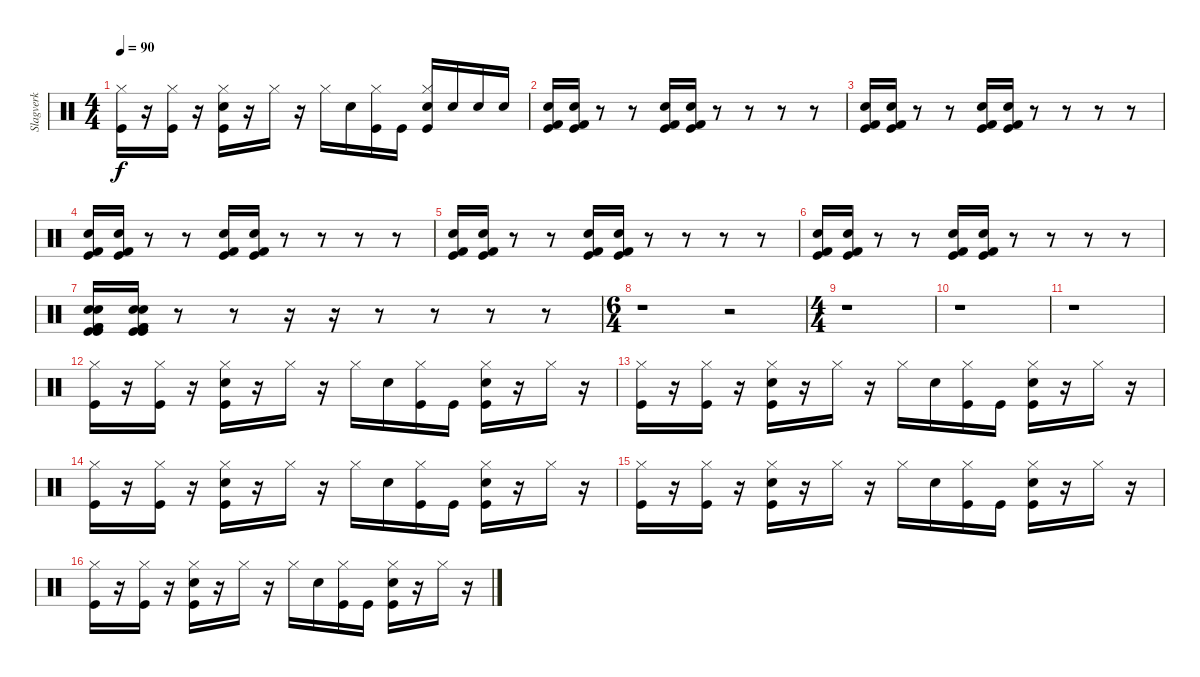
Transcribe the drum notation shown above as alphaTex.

\track ("Slagverk" "Slagverk") {instrument percussion}
\staff {score}
\articulation defaults
\ts (4 4)
\tempo 90
\clef neutral
\ks c
("Kick (hit)" "Hi-Hat (closed)").16{dy f} r.16 ("Kick (hit)" "Hi-Hat (closed)").16 r.16 ("Kick (hit)" "Hi-Hat (closed)" "Snare (hit) 2").16 r.16 "Hi-Hat (closed)".16 r.16 "Hi-Hat (closed)".16 "Snare (hit) 2".16 ("Kick (hit)" "Hi-Hat (closed)").16 "Kick (hit)".16 ("Kick (hit)" "Hi-Hat (closed)" "Snare (hit) 2").16 "Snare (hit) 2".16 "Snare (hit) 2".16 "Snare (hit) 2".16 |
("Snare (hit) 2" "Kick (hit)" "Kick (hit) 2").16 ("Snare (hit) 2" "Kick (hit)" "Kick (hit) 2").16 r.8 r.8 ("Snare (hit) 2" "Kick (hit)" "Kick (hit) 2").16 ("Snare (hit) 2" "Kick (hit)" "Kick (hit) 2").16 r.8 r.8 r.8 r.8 |
("Snare (hit) 2" "Kick (hit)" "Kick (hit) 2").16 ("Snare (hit) 2" "Kick (hit)" "Kick (hit) 2").16 r.8 r.8 ("Snare (hit) 2" "Kick (hit)" "Kick (hit) 2").16 ("Snare (hit) 2" "Kick (hit)" "Kick (hit) 2").16 r.8 r.8 r.8 r.8 |
("Snare (hit) 2" "Kick (hit)" "Kick (hit) 2").16 ("Snare (hit) 2" "Kick (hit)" "Kick (hit) 2").16 r.8 r.8 ("Snare (hit) 2" "Kick (hit)" "Kick (hit) 2").16 ("Snare (hit) 2" "Kick (hit)" "Kick (hit) 2").16 r.8 r.8 r.8 r.8 |
("Snare (hit) 2" "Kick (hit)" "Kick (hit) 2").16 ("Snare (hit) 2" "Kick (hit)" "Kick (hit) 2").16 r.8 r.8 ("Snare (hit) 2" "Kick (hit)" "Kick (hit) 2").16 ("Snare (hit) 2" "Kick (hit)" "Kick (hit) 2").16 r.8 r.8 r.8 r.8 |
("Snare (hit) 2" "Kick (hit)" "Kick (hit) 2").16 ("Snare (hit) 2" "Kick (hit)" "Kick (hit) 2").16 r.8 r.8 ("Snare (hit) 2" "Kick (hit)" "Kick (hit) 2").16 ("Snare (hit) 2" "Kick (hit)" "Kick (hit) 2").16 r.8 r.8 r.8 r.8 |
("Snare (hit) 2" "Kick (hit)" "Kick (hit) 2" "Snare (hit) 2" "Kick (hit)" "Kick (hit) 2").16 ("Snare (hit) 2" "Kick (hit)" "Kick (hit) 2" "Snare (hit) 2" "Kick (hit)" "Kick (hit) 2").16 r.8 r.8 r.16 r.16 r.8 r.8 r.8 r.8 |
\ts (6 4)
r.1 r.2 |
\ts (4 4)
r.1 |
r.1 |
r.1 |
("Kick (hit)" "Hi-Hat (closed)").16 r.16 ("Kick (hit)" "Hi-Hat (closed)").16 r.16 ("Kick (hit)" "Hi-Hat (closed)" "Snare (hit) 2").16 r.16 "Hi-Hat (closed)".16 r.16 "Hi-Hat (closed)".16 "Snare (hit) 2".16 ("Kick (hit)" "Hi-Hat (closed)").16 "Kick (hit)".16 ("Kick (hit)" "Hi-Hat (closed)" "Snare (hit) 2").16 r.16 "Hi-Hat (closed)".16 r.16 |
("Kick (hit)" "Hi-Hat (closed)").16 r.16 ("Kick (hit)" "Hi-Hat (closed)").16 r.16 ("Kick (hit)" "Hi-Hat (closed)" "Snare (hit) 2").16 r.16 "Hi-Hat (closed)".16 r.16 "Hi-Hat (closed)".16 "Snare (hit) 2".16 ("Kick (hit)" "Hi-Hat (closed)").16 "Kick (hit)".16 ("Kick (hit)" "Hi-Hat (closed)" "Snare (hit) 2").16 r.16 "Hi-Hat (closed)".16 r.16 |
("Kick (hit)" "Hi-Hat (closed)").16 r.16 ("Kick (hit)" "Hi-Hat (closed)").16 r.16 ("Kick (hit)" "Hi-Hat (closed)" "Snare (hit) 2").16 r.16 "Hi-Hat (closed)".16 r.16 "Hi-Hat (closed)".16 "Snare (hit) 2".16 ("Kick (hit)" "Hi-Hat (closed)").16 "Kick (hit)".16 ("Kick (hit)" "Hi-Hat (closed)" "Snare (hit) 2").16 r.16 "Hi-Hat (closed)".16 r.16 |
("Kick (hit)" "Hi-Hat (closed)").16 r.16 ("Kick (hit)" "Hi-Hat (closed)").16 r.16 ("Kick (hit)" "Hi-Hat (closed)" "Snare (hit) 2").16 r.16 "Hi-Hat (closed)".16 r.16 "Hi-Hat (closed)".16 "Snare (hit) 2".16 ("Kick (hit)" "Hi-Hat (closed)").16 "Kick (hit)".16 ("Kick (hit)" "Hi-Hat (closed)" "Snare (hit) 2").16 r.16 "Hi-Hat (closed)".16 r.16 |
("Kick (hit)" "Hi-Hat (closed)").16 r.16 ("Kick (hit)" "Hi-Hat (closed)").16 r.16 ("Kick (hit)" "Hi-Hat (closed)" "Snare (hit) 2").16 r.16 "Hi-Hat (closed)".16 r.16 "Hi-Hat (closed)".16 "Snare (hit) 2".16 ("Kick (hit)" "Hi-Hat (closed)").16 "Kick (hit)".16 ("Kick (hit)" "Hi-Hat (closed)" "Snare (hit) 2").16 r.16 "Hi-Hat (closed)".16 r.16
